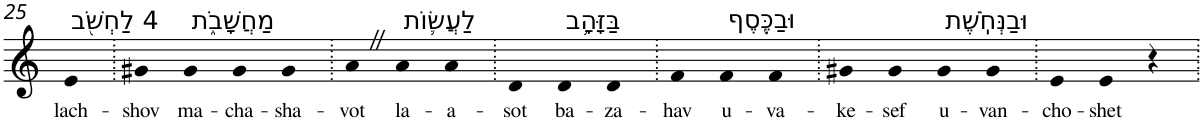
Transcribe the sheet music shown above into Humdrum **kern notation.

**kern	**text
*part1	*part1
*staff1	*staff1
*I"Piano	*
*I'Pno	*
!!LO:PB:g=z
*clefG2	*
*k[]	*
=25	=25
!LO:TX:a:t=4 לַחְשֹׁ֖ב	!
!	!LO:LY:b
4e	lach-
=26.	=26.
!	!LO:LY:b
4g#X	-shov
!LO:TX:a:t=מַחֲשָׁבֹ֑ת	!
!	!LO:LY:b
4g#	ma-
!	!LO:LY:b
4g#	-cha-
!	!LO:LY:b
4g#	-sha-
=27.	=27.
!	!LO:LY:b
4aZ	-vot
!LO:TX:a:t=לַעֲשׂ֛וֹת	!
!	!LO:LY:b
4a	la-
!	!LO:LY:b
4a	-a-
=28.	=28.
!	!LO:LY:b
4d	-sot
!LO:TX:a:t=בַּזָּהָ֥ב	!
!	!LO:LY:b
4d	ba-
!	!LO:LY:b
4d	-za-
=29.	=29.
!	!LO:LY:b
4f	-hav
!LO:TX:a:t=וּבַכֶּ֖סֶף	!
!	!LO:LY:b
4f	u-
!	!LO:LY:b
4f	-va-
=30.	=30.
!	!LO:LY:b
4g#X	-ke-
!	!LO:LY:b
4g#	-sef
!LO:TX:a:t=וּבַנְּחֹֽשֶׁת	!
!	!LO:LY:b
4g#	u-
!	!LO:LY:b
4g#	-van-
=31.	=31.
!	!LO:LY:b
4e	-cho-
!	!LO:LY:b
4e	-shet
4r	.
=.	=.
*-	*-
